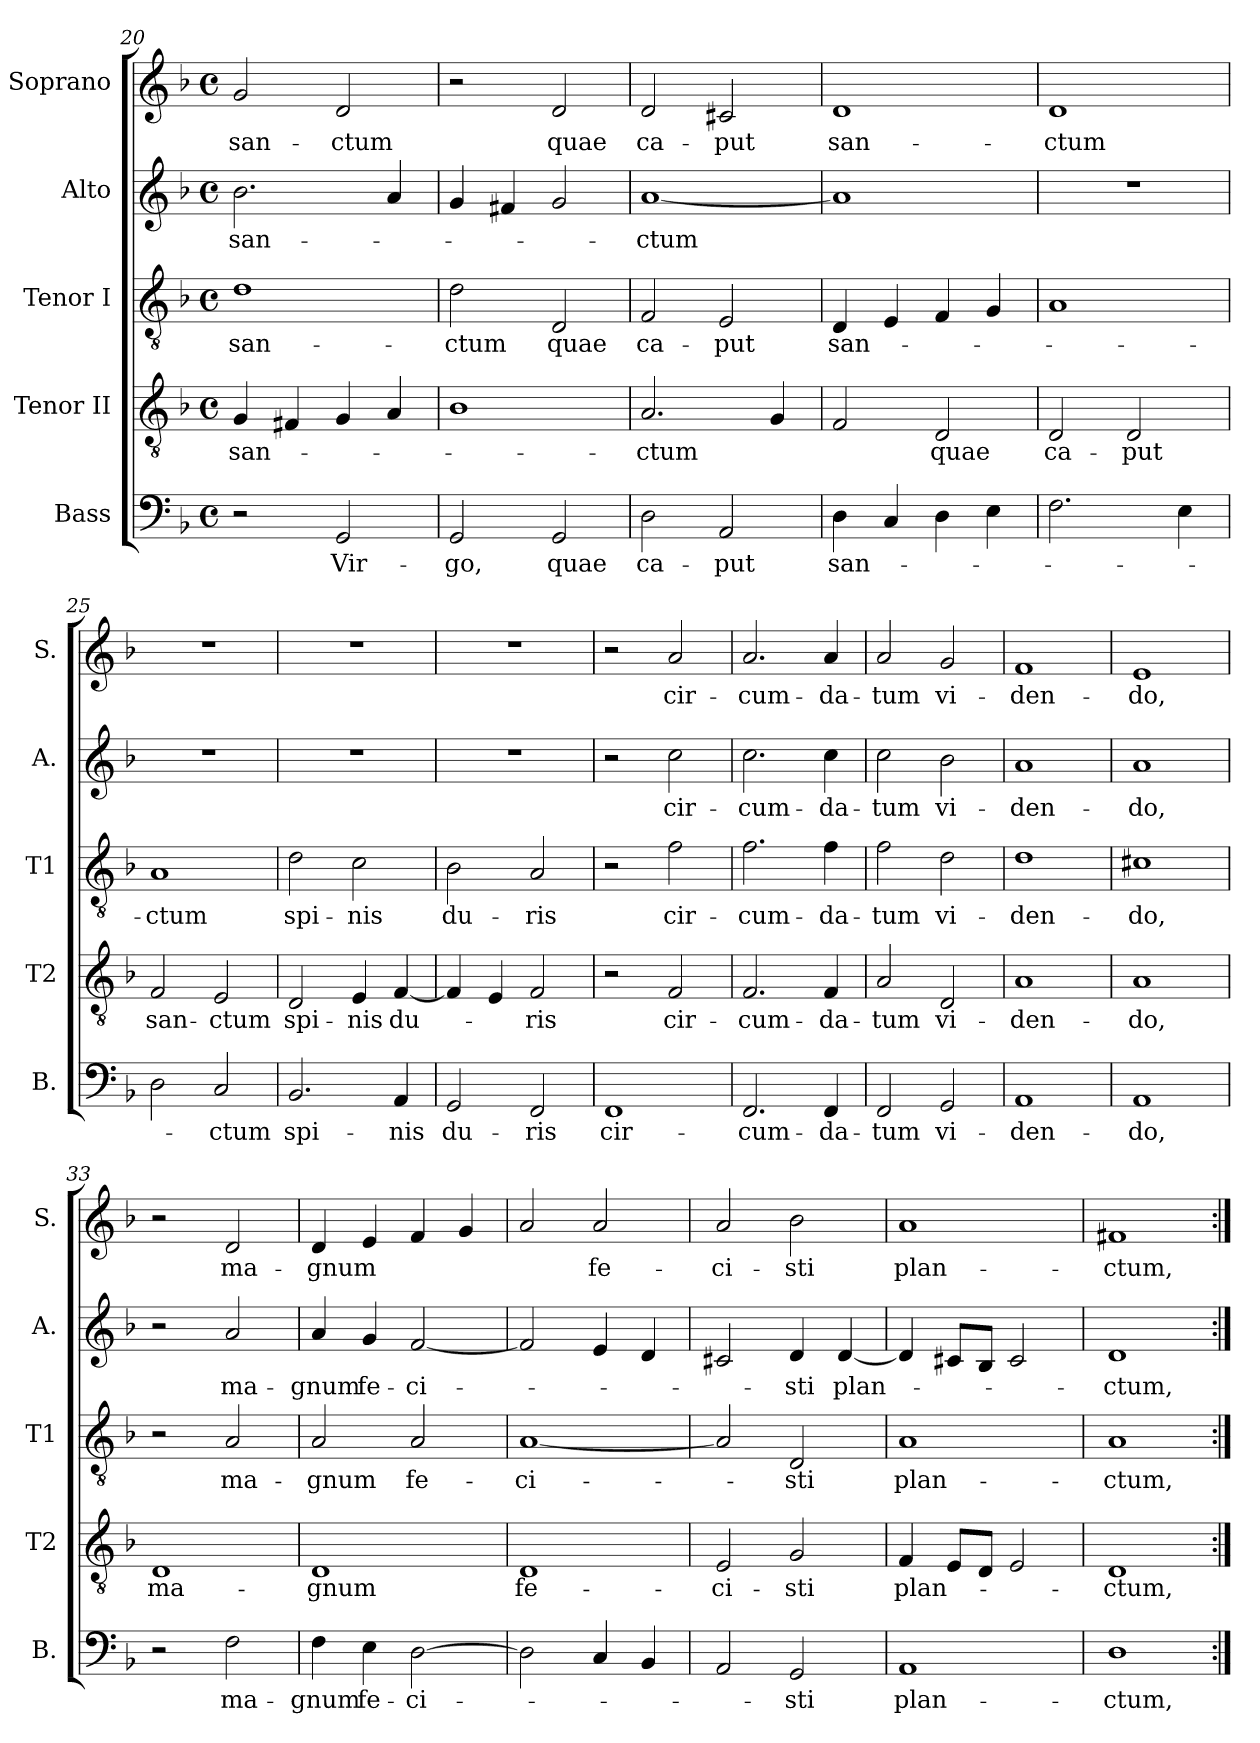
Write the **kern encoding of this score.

**kern	**text	**kern	**text	**kern	**text	**kern	**text	**kern	**text
*part5	*part5	*part4	*part4	*part3	*part3	*part2	*part2	*part1	*part1
*staff5	*staff5	*staff4	*staff4	*staff3	*staff3	*staff2	*staff2	*staff1	*staff1
*I"Bass	*	*I"Tenor II	*	*I"Tenor I	*	*I"Alto	*	*I"Soprano	*
*I'B.	*	*I'T2	*	*I'T1	*	*I'A.	*	*I'S.	*
*clefF4	*	*clefGv2	*	*clefGv2	*	*clefG2	*	*clefG2	*
*k[b-]	*	*k[b-]	*	*k[b-]	*	*k[b-]	*	*k[b-]	*
*F:	*	*F:	*	*F:	*	*F:	*	*F:	*
*M4/4	*	*M4/4	*	*M4/4	*	*M4/4	*	*M4/4	*
*met(c)	*	*met(c)	*	*met(c)	*	*met(c)	*	*met(c)	*
=20	=20	=20	=20	=20	=20	=20	=20	=20	=20
2r	.	4G/	san-	1d	san-	2.b-\	san-	2g/	san-
.	.	4F#X/	.	.	.	.	.	.	.
2GG/	Vir-	4G/	.	.	.	.	.	2d/	-ctum
.	.	4A/	.	.	.	4a/	.	.	.
=21	=21	=21	=21	=21	=21	=21	=21	=21	=21
2GG/	-go,	1B-	.	2d\	-ctum	4g/	.	2r	.
.	.	.	.	.	.	4f#X/	.	.	.
2GG/	quae	.	.	2D/	quae	2g/	.	2d/	quae
!!LO:PB:g=z
=22	=22	=22	=22	=22	=22	=22	=22	=22	=22
2D\	ca-	2.A/	-ctum	2F/	ca-	[<1a	-ctum	2d/	ca-
2AA/	-put	.	.	2E/	-put	.	.	2c#X/	-put
.	.	4G/	.	.	.	.	.	.	.
=23	=23	=23	=23	=23	=23	=23	=23	=23	=23
4D\	san-	2F/	.	4D/	san-	1a]	.	1d	san-
4C/	.	.	.	4E/	.	.	.	.	.
4D\	.	2D/	quae	4F/	.	.	.	.	.
4E\	.	.	.	4G/	.	.	.	.	.
=24	=24	=24	=24	=24	=24	=24	=24	=24	=24
2.F\	.	2D/	ca-	1A	.	1r	.	1d	-ctum
.	.	2D/	-put	.	.	.	.	.	.
4E\	.	.	.	.	.	.	.	.	.
=25	=25	=25	=25	=25	=25	=25	=25	=25	=25
2D\	.	2F/	san-	1A	-ctum	1r	.	1r	.
2C/	-ctum	2E/	-ctum	.	.	.	.	.	.
=26	=26	=26	=26	=26	=26	=26	=26	=26	=26
2.BB-/	spi-	2D/	spi-	2d\	spi-	1r	.	1r	.
.	.	4E/	-nis	2c\	-nis	.	.	.	.
4AA/	-nis	[<4F/	du-	.	.	.	.	.	.
=27	=27	=27	=27	=27	=27	=27	=27	=27	=27
2GG/	du-	4F/]	.	2B-\	du-	1r	.	1r	.
.	.	4E/	.	.	.	.	.	.	.
2FF/	-ris	2F/	-ris	2A/	-ris	.	.	.	.
!!LO:LB:g=z
=28	=28	=28	=28	=28	=28	=28	=28	=28	=28
1FF	cir-	2r	.	2r	.	2r	.	2r	.
.	.	2F/	cir-	2f\	cir-	2cc\	cir-	2a/	cir-
=29	=29	=29	=29	=29	=29	=29	=29	=29	=29
2.FF/	-cum-	2.F/	-cum-	2.f\	-cum-	2.cc\	-cum-	2.a/	-cum-
4FF/	-da-	4F/	-da-	4f\	-da-	4cc\	-da-	4a/	-da-
=30	=30	=30	=30	=30	=30	=30	=30	=30	=30
2FF/	-tum	2A/	-tum	2f\	-tum	2cc\	-tum	2a/	-tum
2GG/	vi-	2D/	vi-	2d\	vi-	2b-\	vi-	2g/	vi-
=31	=31	=31	=31	=31	=31	=31	=31	=31	=31
1AA	-den-	1A	-den-	1d	-den-	1a	-den-	1f	-den-
=32	=32	=32	=32	=32	=32	=32	=32	=32	=32
1AA	-do,	1A	-do,	1c#X	-do,	1a	-do,	1e	-do,
=33	=33	=33	=33	=33	=33	=33	=33	=33	=33
2r	.	1D	ma-	2r	.	2r	.	2r	.
2F\	ma-	.	.	2A/	ma-	2a/	ma-	2d/	ma-
!!LO:LB:g=z
=34	=34	=34	=34	=34	=34	=34	=34	=34	=34
4F\	-gnum	1D	-gnum	2A/	-gnum	4a/	-gnum	4d/	-gnum
4E\	fe-	.	.	.	.	4g/	fe-	4e/	.
[2D\	-ci-	.	.	2A/	fe-	[<2f/	-ci-	4f/	.
.	.	.	.	.	.	.	.	4g/	.
=35	=35	=35	=35	=35	=35	=35	=35	=35	=35
2D\]	.	1D	fe-	[<1A	-ci-	2f/]	.	2a/	.
4C/	.	.	.	.	.	4e/	.	2a/	fe-
4BB-/	.	.	.	.	.	4d/	.	.	.
=36	=36	=36	=36	=36	=36	=36	=36	=36	=36
2AA/	.	2E/	-ci-	2A/]	.	2c#X/	.	2a/	-ci-
2GG/	-sti	2G/	-sti	2D/	-sti	4d/	-sti	2b-\	-sti
.	.	.	.	.	.	[<4d/	plan-	.	.
=37	=37	=37	=37	=37	=37	=37	=37	=37	=37
1AA	plan-	4F/	plan-	1A	plan-	4d/]	.	1a	plan-
.	.	8E/L	.	.	.	8c#X/L	.	.	.
.	.	8D/J	.	.	.	8B-/J	.	.	.
.	.	2E/	.	.	.	2c#/	.	.	.
=38	=38	=38	=38	=38	=38	=38	=38	=38	=38
1D	-ctum,	1D	-ctum,	1A	-ctum,	1d	-ctum,	1f#X	-ctum,
=:|!	=:|!	=:|!	=:|!	=:|!	=:|!	=:|!	=:|!	=:|!	=:|!
*-	*-	*-	*-	*-	*-	*-	*-	*-	*-
